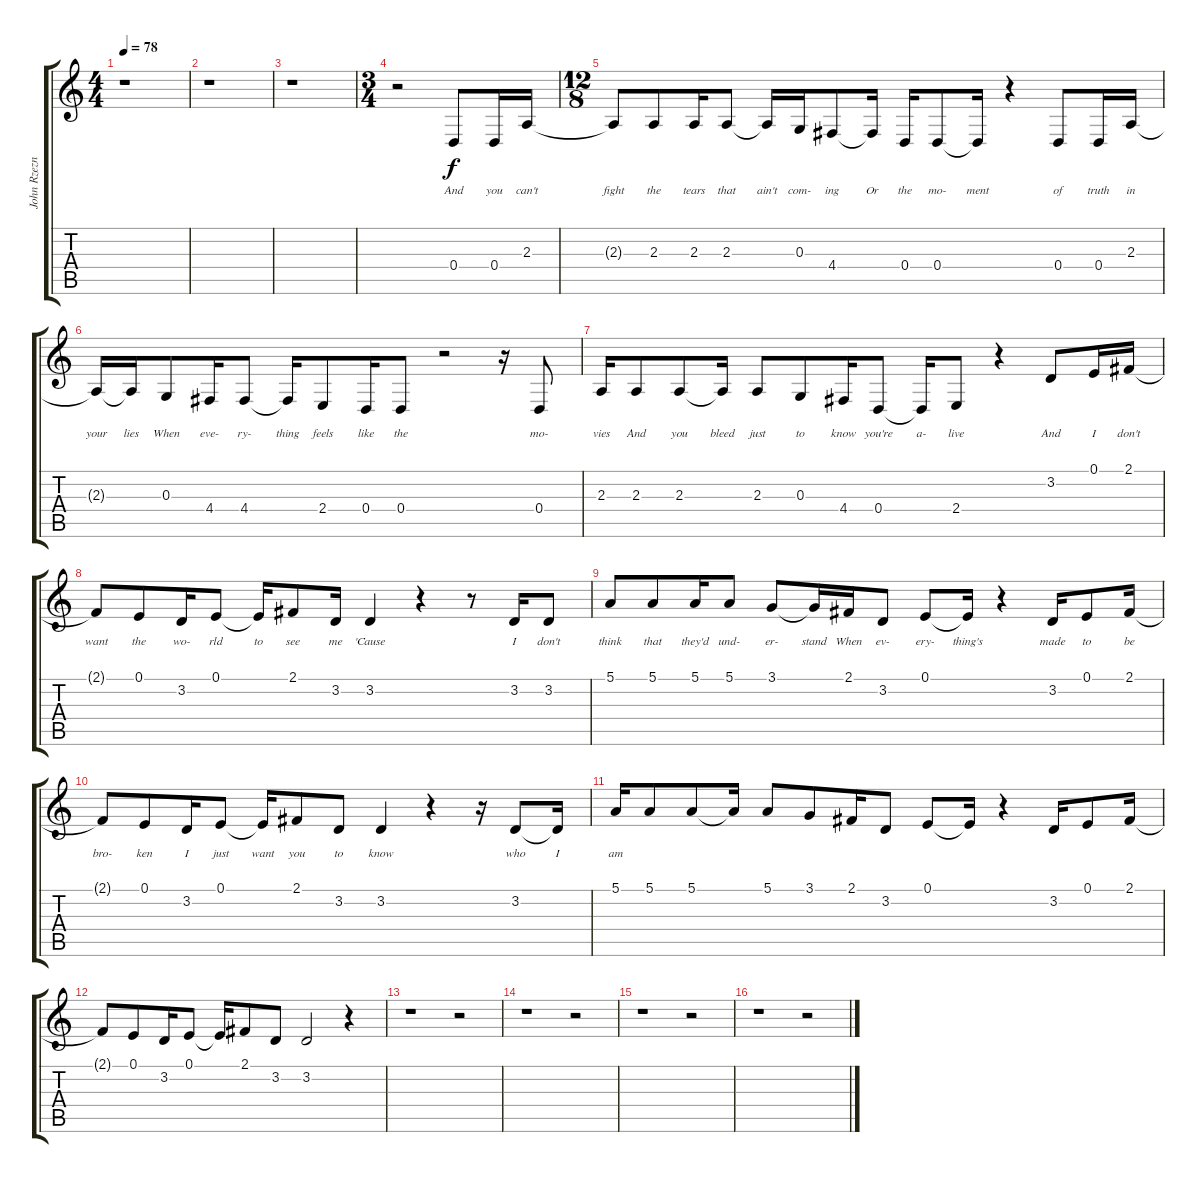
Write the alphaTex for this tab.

\track ("John Rzeznik (Vocals)" "John Rzezn") {instrument lead6voice}
\staff {score tabs}
\tuning (E4 B3 G3 D3 A2 E2) {hide}
\ts (4 4)
\tempo 78
\clef g2
\ks c
r.1{dy f} |
r.1 |
r.1 |
\ts (3 4)
r.2 0.4.8{lyrics (0 "") lyrics (1 "And") lyrics (2 "") lyrics (3 "") lyrics (4 "")} 0.4.16{lyrics (0 "") lyrics (1 "you") lyrics (2 "") lyrics (3 "") lyrics (4 "")} 2.3.16{lyrics (0 "") lyrics (1 "can't") lyrics (2 "") lyrics (3 "") lyrics (4 "")} |
\ts (12 8)
2.3{t}.8{lyrics (0 "") lyrics (1 "fight") lyrics (2 "") lyrics (3 "") lyrics (4 "")} 2.3.8{lyrics (0 "") lyrics (1 "the") lyrics (2 "") lyrics (3 "") lyrics (4 "")} 2.3.16{lyrics (0 "") lyrics (1 "tears") lyrics (2 "") lyrics (3 "") lyrics (4 "")} 2.3.8{lyrics (0 "") lyrics (1 "that") lyrics (2 "") lyrics (3 "") lyrics (4 "")} 2.3{t}.16{lyrics (0 "") lyrics (1 "ain't") lyrics (2 "") lyrics (3 "") lyrics (4 "")} 0.3.16{lyrics (0 "") lyrics (1 "com-") lyrics (2 "") lyrics (3 "") lyrics (4 "")} 4.4.8{lyrics (0 "") lyrics (1 "ing") lyrics (2 "") lyrics (3 "") lyrics (4 "")} 4.4{t}.16{lyrics (0 "") lyrics (1 "Or") lyrics (2 "") lyrics (3 "") lyrics (4 "")} 0.4.16{lyrics (0 "") lyrics (1 "the") lyrics (2 "") lyrics (3 "") lyrics (4 "")} 0.4.8{lyrics (0 "") lyrics (1 "mo-") lyrics (2 "") lyrics (3 "") lyrics (4 "")} 0.4{t}.16{lyrics (0 "") lyrics (1 "ment") lyrics (2 "") lyrics (3 "") lyrics (4 "")} r.4 0.4.8{lyrics (0 "") lyrics (1 "of") lyrics (2 "") lyrics (3 "") lyrics (4 "")} 0.4.16{lyrics (0 "") lyrics (1 "truth") lyrics (2 "") lyrics (3 "") lyrics (4 "")} 2.3.16{lyrics (0 "") lyrics (1 "in") lyrics (2 "") lyrics (3 "") lyrics (4 "")} |
2.3{t}.16{lyrics (0 "") lyrics (1 "your") lyrics (2 "") lyrics (3 "") lyrics (4 "")} 2.3{t}.16{lyrics (0 "") lyrics (1 "lies") lyrics (2 "") lyrics (3 "") lyrics (4 "")} 0.3.8{lyrics (0 "") lyrics (1 "When") lyrics (2 "") lyrics (3 "") lyrics (4 "")} 4.4.16{lyrics (0 "") lyrics (1 "eve-") lyrics (2 "") lyrics (3 "") lyrics (4 "")} 4.4.8{lyrics (0 "") lyrics (1 "ry-") lyrics (2 "") lyrics (3 "") lyrics (4 "")} 4.4{t}.16{lyrics (0 "") lyrics (1 "thing") lyrics (2 "") lyrics (3 "") lyrics (4 "")} 2.4.8{lyrics (0 "") lyrics (1 "feels") lyrics (2 "") lyrics (3 "") lyrics (4 "")} 0.4.16{lyrics (0 "") lyrics (1 "like") lyrics (2 "") lyrics (3 "") lyrics (4 "")} 0.4.8{lyrics (0 "") lyrics (1 "the") lyrics (2 "") lyrics (3 "") lyrics (4 "")} r.2 r.16 0.4.8{lyrics (0 "") lyrics (1 "mo-") lyrics (2 "") lyrics (3 "") lyrics (4 "")} |
2.3.16{lyrics (0 "") lyrics (1 "vies") lyrics (2 "") lyrics (3 "") lyrics (4 "")} 2.3.8{lyrics (0 "") lyrics (1 "And") lyrics (2 "") lyrics (3 "") lyrics (4 "")} 2.3.8{lyrics (0 "") lyrics (1 "you") lyrics (2 "") lyrics (3 "") lyrics (4 "")} 2.3{t}.16{lyrics (0 "") lyrics (1 "bleed") lyrics (2 "") lyrics (3 "") lyrics (4 "")} 2.3.8{lyrics (0 "") lyrics (1 "just") lyrics (2 "") lyrics (3 "") lyrics (4 "")} 0.3.8{lyrics (0 "") lyrics (1 "to") lyrics (2 "") lyrics (3 "") lyrics (4 "")} 4.4.16{lyrics (0 "") lyrics (1 "know") lyrics (2 "") lyrics (3 "") lyrics (4 "")} 0.4.8{lyrics (0 "") lyrics (1 "you're") lyrics (2 "") lyrics (3 "") lyrics (4 "")} 0.4{t}.16{lyrics (0 "") lyrics (1 "a-") lyrics (2 "") lyrics (3 "") lyrics (4 "")} 2.4.8{lyrics (0 "") lyrics (1 "live") lyrics (2 "") lyrics (3 "") lyrics (4 "")} r.4 3.2.8{lyrics (0 "") lyrics (1 "And") lyrics (2 "") lyrics (3 "") lyrics (4 "")} 0.1.16{lyrics (0 "") lyrics (1 "I") lyrics (2 "") lyrics (3 "") lyrics (4 "")} 2.1.16{lyrics (0 "") lyrics (1 "don't") lyrics (2 "") lyrics (3 "") lyrics (4 "")} |
2.1{t}.8{lyrics (0 "") lyrics (1 "want") lyrics (2 "") lyrics (3 "") lyrics (4 "")} 0.1.8{lyrics (0 "") lyrics (1 "the") lyrics (2 "") lyrics (3 "") lyrics (4 "")} 3.2.16{lyrics (0 "") lyrics (1 "wo-") lyrics (2 "") lyrics (3 "") lyrics (4 "")} 0.1.8{lyrics (0 "") lyrics (1 "rld") lyrics (2 "") lyrics (3 "") lyrics (4 "")} 0.1{t}.16{lyrics (0 "") lyrics (1 "to") lyrics (2 "") lyrics (3 "") lyrics (4 "")} 2.1.8{lyrics (0 "") lyrics (1 "see") lyrics (2 "") lyrics (3 "") lyrics (4 "")} 3.2.16{lyrics (0 "") lyrics (1 "me") lyrics (2 "") lyrics (3 "") lyrics (4 "")} 3.2.4{lyrics (0 "") lyrics (1 "'Cause") lyrics (2 "") lyrics (3 "") lyrics (4 "")} r.4 r.8 3.2.16{lyrics (0 "") lyrics (1 "I") lyrics (2 "") lyrics (3 "") lyrics (4 "")} 3.2.8{lyrics (0 "") lyrics (1 "don't") lyrics (2 "") lyrics (3 "") lyrics (4 "")} |
5.1.8{lyrics (0 "") lyrics (1 "think") lyrics (2 "") lyrics (3 "") lyrics (4 "")} 5.1.8{lyrics (0 "") lyrics (1 "that") lyrics (2 "") lyrics (3 "") lyrics (4 "")} 5.1.16{lyrics (0 "") lyrics (1 "they'd") lyrics (2 "") lyrics (3 "") lyrics (4 "")} 5.1.8{lyrics (0 "") lyrics (1 "und-") lyrics (2 "") lyrics (3 "") lyrics (4 "")} 3.1.8{lyrics (0 "") lyrics (1 "er-") lyrics (2 "") lyrics (3 "") lyrics (4 "")} 3.1{t}.16{lyrics (0 "") lyrics (1 "stand") lyrics (2 "") lyrics (3 "") lyrics (4 "")} 2.1.16{lyrics (0 "") lyrics (1 "When") lyrics (2 "") lyrics (3 "") lyrics (4 "")} 3.2.8{lyrics (0 "") lyrics (1 "ev-") lyrics (2 "") lyrics (3 "") lyrics (4 "")} 0.1.8{lyrics (0 "") lyrics (1 "ery-") lyrics (2 "") lyrics (3 "") lyrics (4 "")} 0.1{t}.16{lyrics (0 "") lyrics (1 "thing's") lyrics (2 "") lyrics (3 "") lyrics (4 "")} r.4 3.2.16{lyrics (0 "") lyrics (1 "made") lyrics (2 "") lyrics (3 "") lyrics (4 "")} 0.1.8{lyrics (0 "") lyrics (1 "to") lyrics (2 "") lyrics (3 "") lyrics (4 "")} 2.1.16{lyrics (0 "") lyrics (1 "be") lyrics (2 "") lyrics (3 "") lyrics (4 "")} |
2.1{t}.8{lyrics (0 "") lyrics (1 "bro-") lyrics (2 "") lyrics (3 "") lyrics (4 "")} 0.1.8{lyrics (0 "") lyrics (1 "ken") lyrics (2 "") lyrics (3 "") lyrics (4 "")} 3.2.16{lyrics (0 "") lyrics (1 "I") lyrics (2 "") lyrics (3 "") lyrics (4 "")} 0.1.8{lyrics (0 "") lyrics (1 "just") lyrics (2 "") lyrics (3 "") lyrics (4 "")} 0.1{t}.16{lyrics (0 "") lyrics (1 "want") lyrics (2 "") lyrics (3 "") lyrics (4 "")} 2.1.8{lyrics (0 "") lyrics (1 "you") lyrics (2 "") lyrics (3 "") lyrics (4 "")} 3.2.8{lyrics (0 "") lyrics (1 "to") lyrics (2 "") lyrics (3 "") lyrics (4 "")} 3.2.4{lyrics (0 "") lyrics (1 "know") lyrics (2 "") lyrics (3 "") lyrics (4 "")} r.4 r.16 3.2.8{lyrics (0 "") lyrics (1 "who") lyrics (2 "") lyrics (3 "") lyrics (4 "")} 3.2{t}.16{lyrics (0 "") lyrics (1 "I") lyrics (2 "") lyrics (3 "") lyrics (4 "")} |
5.1.16{lyrics (0 "") lyrics (1 "am") lyrics (2 "") lyrics (3 "") lyrics (4 "")} 5.1.8 5.1.8 5.1{t}.16 5.1.8 3.1.8 2.1.16 3.2.8 0.1.8 0.1{t}.16 r.4 3.2.16 0.1.8 2.1.16 |
2.1{t}.8 0.1.8 3.2.16 0.1.8 0.1{t}.16 2.1.8 3.2.8 3.2.2 r.4 |
r.1 r.2 |
r.1 r.2 |
r.1 r.2 |
r.1 r.2
